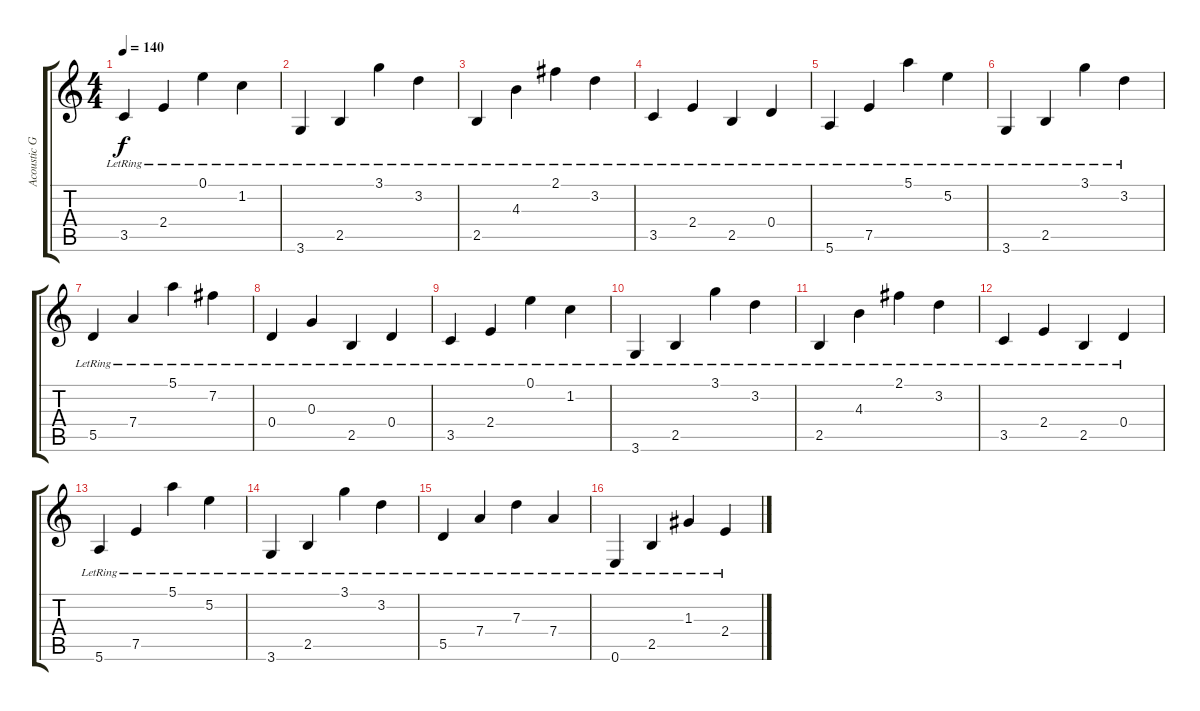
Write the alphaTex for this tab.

\track ("Acoustic Guitar" "Acoustic G") {instrument acousticguitarnylon}
\staff {score tabs}
\tuning (E4 B3 G3 D3 A2 E2) {hide}
\ts (4 4)
\tempo 140
\clef g2
\ks c
3.5{lr}.4{dy f} 2.4{lr}.4 0.1{lr}.4 1.2{lr}.4 |
3.6{lr}.4 2.5{lr}.4 3.1{lr}.4 3.2{lr}.4 |
2.5{lr}.4 4.3{lr}.4 2.1{lr}.4 3.2{lr}.4 |
3.5{lr}.4 2.4{lr}.4 2.5{lr}.4 0.4{lr}.4 |
5.6{lr}.4 7.5{lr}.4 5.1{lr}.4 5.2{lr}.4 |
3.6{lr}.4 2.5{lr}.4 3.1{lr}.4 3.2{lr}.4 |
5.5{lr}.4 7.4{lr}.4 5.1{lr}.4 7.2{lr}.4 |
0.4{lr}.4 0.3{lr}.4 2.5{lr}.4 0.4{lr}.4 |
3.5{lr}.4 2.4{lr}.4 0.1{lr}.4 1.2{lr}.4 |
3.6{lr}.4 2.5{lr}.4 3.1{lr}.4 3.2{lr}.4 |
2.5{lr}.4 4.3{lr}.4 2.1{lr}.4 3.2{lr}.4 |
3.5{lr}.4 2.4{lr}.4 2.5{lr}.4 0.4{lr}.4 |
5.6{lr}.4 7.5{lr}.4 5.1{lr}.4 5.2{lr}.4 |
3.6{lr}.4 2.5{lr}.4 3.1{lr}.4 3.2{lr}.4 |
5.5{lr}.4 7.4{lr}.4 7.3{lr}.4 7.4{lr}.4 |
0.6{lr}.4 2.5{lr}.4 1.3{lr}.4 2.4{lr}.4
